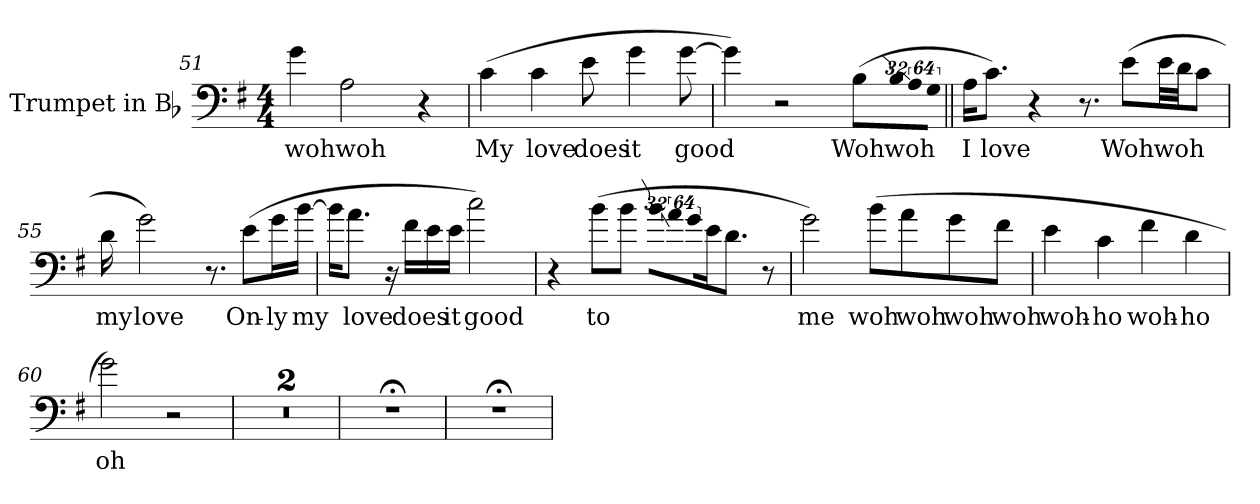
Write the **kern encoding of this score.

**kern	**text
*part1	*part1
*staff1	*staff1
*I"Trumpet in Bb	*
*I'Tpt.	*
*clefF4	*
*ITrd1c2	*
*k[b-]	*
*F:	*
*M4/4	*
=51	=51
!	!LO:LY:b:color=#000000
4fi\	woh
!	!LO:LY:b:color=#000000
2Gi\	woh
4r	.
=52	=52
!	!LO:LY:b:color=#000000
(4B-i\	My
!	!LO:LY:b:color=#000000
4B-i\	love
!	!LO:LY:b:color=#000000
8di\	does
!	!LO:LY:b:color=#000000
4fi\	it
!	!LO:LY:b:color=#000000
[8fi\	good
=53	=53
4fi\])	.
2r	.
!	!LO:LY:b:color=#000000
(8Ai\L	Woh
!LO:N:vis=16	!
!	!LO:LY:b:color=#000000
512%21Ai\L	woh
!LO:N:vis=16	!
1024%43Gi\	.
!LO:N:vis=16	!
1024%43Fi\JJ	.
!!LO:LB:g=z
=54||	=54||
!	!LO:LY:b:color=#000000
16Gi\KL	I
!	!LO:LY:b:color=#000000
8.B-i\J)	love
4r	.
8.r	.
!	!LO:LY:b:color=#000000
(8di\L	Woh
!	!LO:LY:b:color=#000000
32di\LL	woh
32ci\JJ	.
8B-i\J	.
=55	=55
!	!LO:LY:b:color=#000000
16ci\	my
!	!LO:LY:b:color=#000000
2fi\)	love
8.r	.
!	!LO:LY:b:color=#000000
(8di\L	On-
!	!LO:LY:b:color=#000000
16fi\L	-ly
!	!LO:LY:b:color=#000000
[16ai\JJ	my
=56	=56
16ai\KL]	.
!	!LO:LY:b:color=#000000
8.gi\J	love
16r	.
!	!LO:LY:b:color=#000000
16ei\LL	does
16di\	.
!	!LO:LY:b:color=#000000
16di\JJ	it
!	!LO:LY:b:color=#000000
2b-i\)	good
=57	=57
4r	.
!	!LO:LY:b:color=#000000
(8ai\L	to
8ai\J	.
!LO:N:vis=16	!
512%21ai\LL	.
!LO:N:vis=16	!
1024%43gi\	.
!LO:N:vis=16	!
1024%43fi\J	.
16di\K	.
8.ci\J	.
8r	.
!!LO:LB:g=z
=58	=58
!	!LO:LY:b:color=#000000
2fi\)	me
!	!LO:LY:b:color=#000000
(8ai\L	woh
!	!LO:LY:b:color=#000000
8gi\	woh
!	!LO:LY:b:color=#000000
8fi\	woh
!	!LO:LY:b:color=#000000
8ei\J	woh
=59	=59
!	!LO:LY:b:color=#000000
4di\	woh-
!	!LO:LY:b:color=#000000
4B-i\	-ho
!	!LO:LY:b:color=#000000
4ei\	woh-
!	!LO:LY:b:color=#000000
4ci\	-ho
=60	=60
!	!LO:LY:b:color=#000000
2fi\)	oh
2r	.
=61	=61
1r	.
=62	=62
1r	.
=62X1	=62X1
1r;<	.
=62X2	=62X2
1r;<	.
=	=
*-	*-
